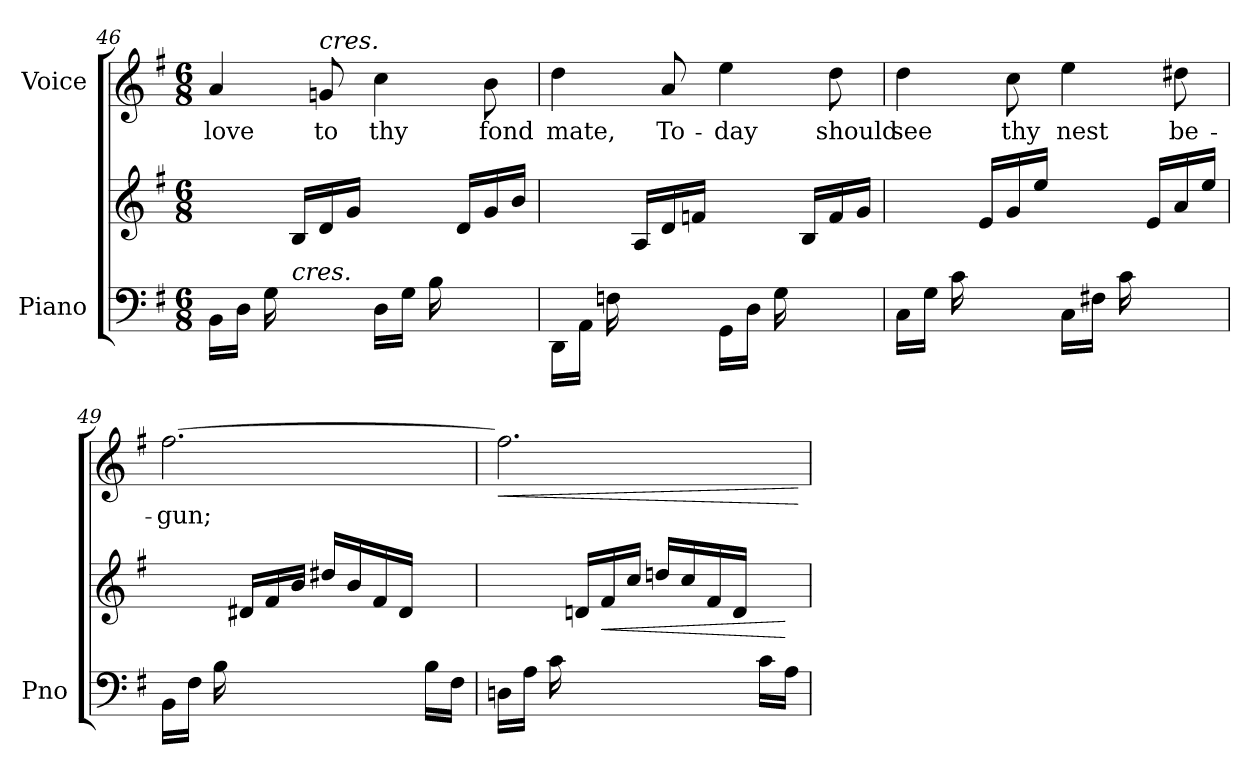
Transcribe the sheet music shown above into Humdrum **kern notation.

**kern	**kern	**dynam	**kern	**text	**dynam
*part2	*part2	*part2	*part1	*part1	*part1
*staff3	*staff2	*staff2/3	*staff1	*staff1	*staff1
*I"Piano	*	*	*I"Voice	*	*
*I'Pno	*	*	*	*	*
*clefF4	*clefG2	*	*clefG2	*	*
*k[f#]	*k[f#]	*	*k[f#]	*	*
*M6/8	*M6/8	*	*M6/8	*	*
=46	=46	=46	=46	=46	=46
*	*^	*	*	*	*
(16BB\LL	2.ryy	8.ryy	.	4a/	love	.
16D\JJ	.	.	.	.	.	.
16G\	.	.	.	.	.	.
!LO:TX:a:i:t=cres.	!	!	!	!	!	!
8.ryy	.	16B/LL	.	.	.	.
!	!	!	!	!LO:TX:a:i:t=cres.	!	!
.	.	16d/	.	8gn/	to	.
.	.	16g/JJ)	.	.	.	.
(16D\LL	.	8.ryy	.	4cc\	thy	.
16G\JJ	.	.	.	.	.	.
16B\	.	.	.	.	.	.
8.ryy	.	16d/LL	.	.	.	.
.	.	16g/	.	8b\	fond	.
.	.	16b/JJ)	.	.	.	.
=47	=47	=47	=47	=47	=47	=47
(16DD\LL	2.ryy	8.ryy	.	4dd\	mate,	.
16AA\JJ	.	.	.	.	.	.
16Fn\	.	.	.	.	.	.
8.ryy	.	16A/LL	.	.	.	.
.	.	16d/	.	8a/	To-	.
.	.	16fn/JJ)	.	.	.	.
(16GG\LL	.	8.ryy	.	4ee\	-day	.
16D\JJ	.	.	.	.	.	.
16G\	.	.	.	.	.	.
8.ryy	.	16B/LL	.	.	.	.
.	.	16f/	.	8dd\	should	.
.	.	16g/JJ)	.	.	.	.
=48	=48	=48	=48	=48	=48	=48
(16C\LL	2.ryy	8.ryy	.	4dd\	see	.
16G\JJ	.	.	.	.	.	.
16c\	.	.	.	.	.	.
8.ryy	.	16e/LL	.	.	.	.
.	.	16g/	.	8cc\	thy	.
.	.	16ee/JJ)	.	.	.	.
(16C\LL	.	8.ryy	.	4ee\	nest	.
16F#X\JJ	.	.	.	.	.	.
16c\	.	.	.	.	.	.
8.ryy	.	16e/LL	.	.	.	.
.	.	16a/	.	8dd#X\	be-	.
.	.	16ee/JJ)	.	.	.	.
=49	=49	=49	=49	=49	=49	=49
16BB\LL	2.ryy	8.ryy	.	[2.ff#\	-gun;	.
16F#\JJ	.	.	.	.	.	.
16B\	.	.	.	.	.	.
4..ryy	.	16d#X/LL	.	.	.	.
.	.	16f#/	.	.	.	.
.	.	16b/JJ	.	.	.	.
.	.	16dd#X/LL	.	.	.	.
.	.	16b/	.	.	.	.
.	.	16f#/	.	.	.	.
.	.	16d#/JJ	.	.	.	.
16B\LL	.	8ryy	.	.	.	.
16F#\JJ	.	.	.	.	.	.
=50	=50	=50	=50	=50	=50	=50
!	!	!	!	!	!	!LO:HP:b
16Dn\LL	2.ryy	8.ryy	.	2.ff#\]	.	<
16A\JJ	.	.	.	.	.	.
16c\	.	.	.	.	.	.
4..ryy	.	16dn/LL	.	.	.	.
!	!	!	!LO:HP:b	!	!	!
.	.	16f#/	<	.	.	.
.	.	16cc/JJ	.	.	.	.
.	.	16ddn/LL	.	.	.	.
.	.	16cc/	.	.	.	.
.	.	16f#/	.	.	.	.
.	.	16d/JJ	.	.	.	.
16c\LL	.	8ryy	.	.	.	.
16A\JJ	.	.	[	.	.	.
*	*v	*v	*	*	*	*
.	.	.	.	.	[
=	=	=	=	=	=
*-	*-	*-	*-	*-	*-
